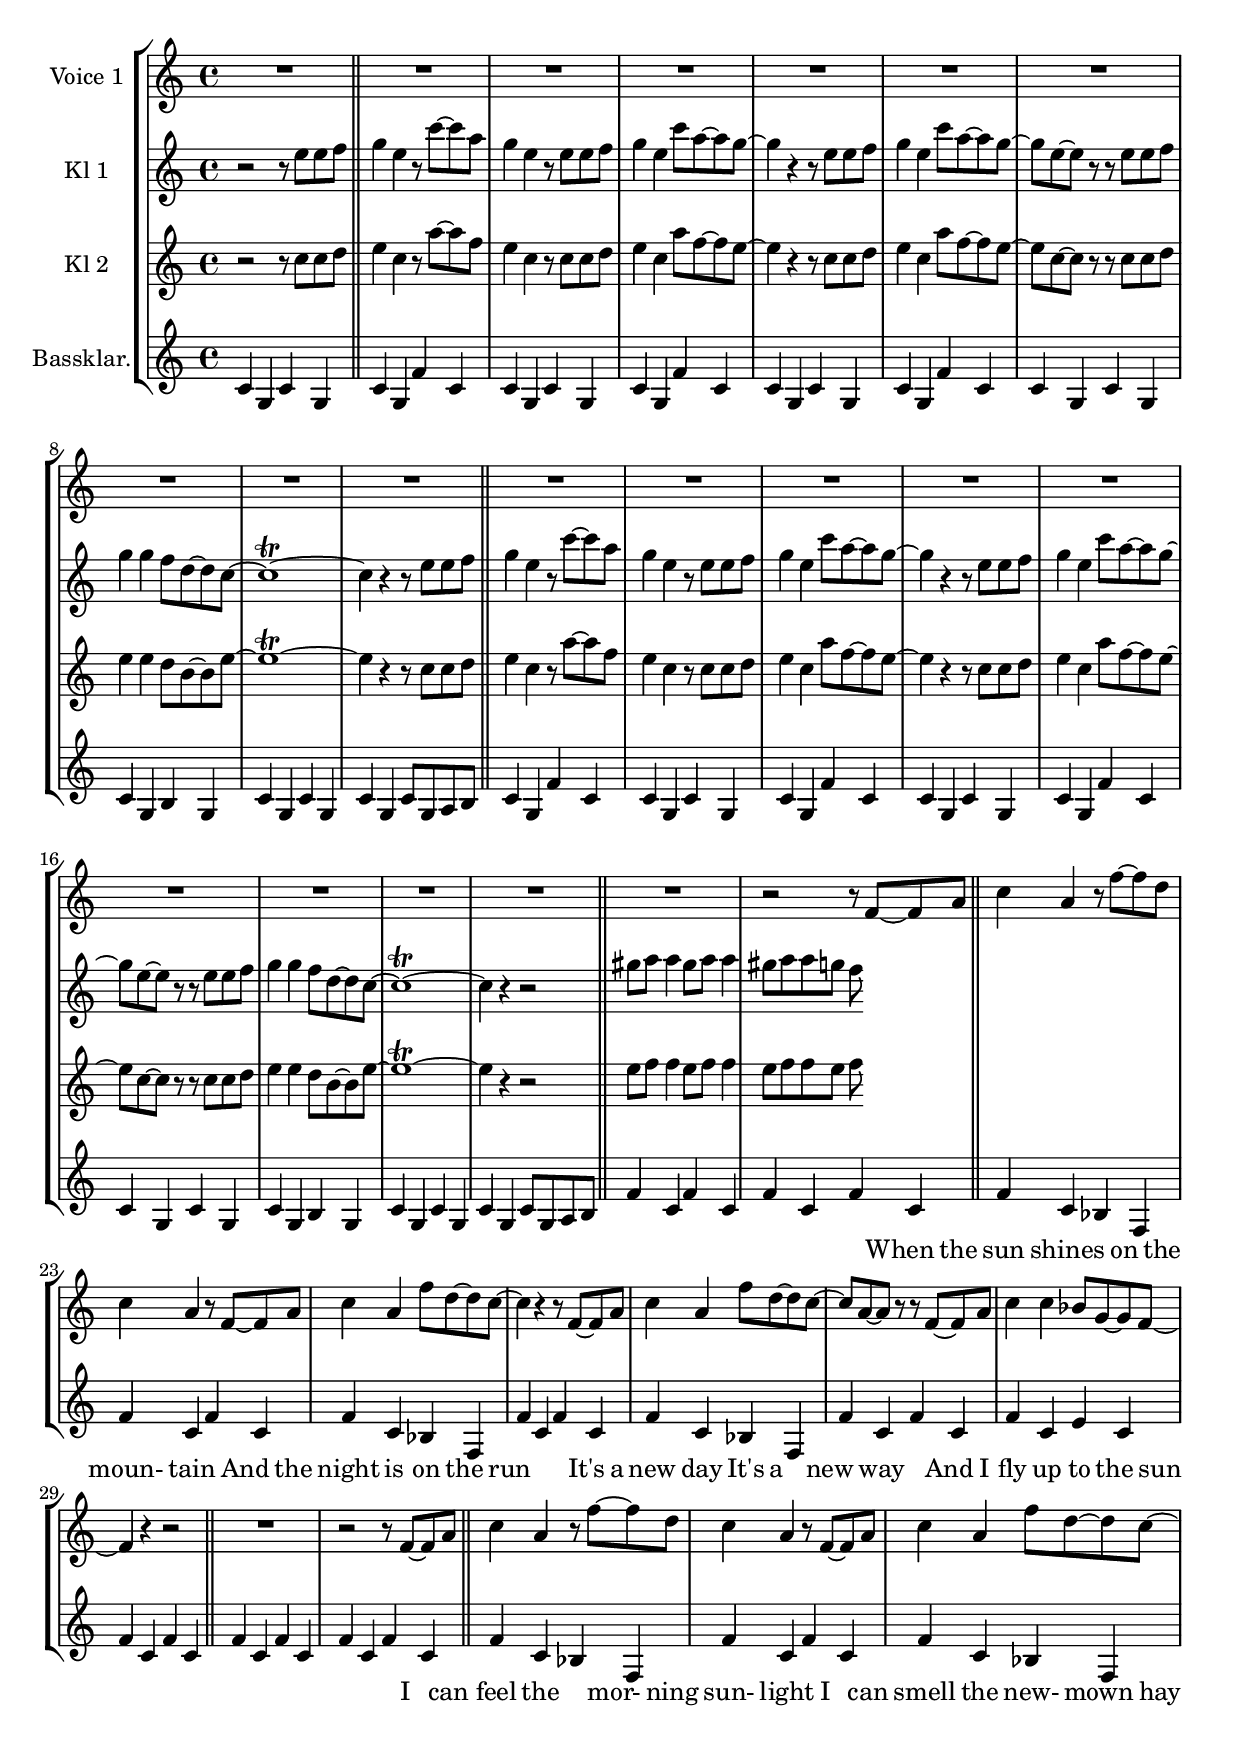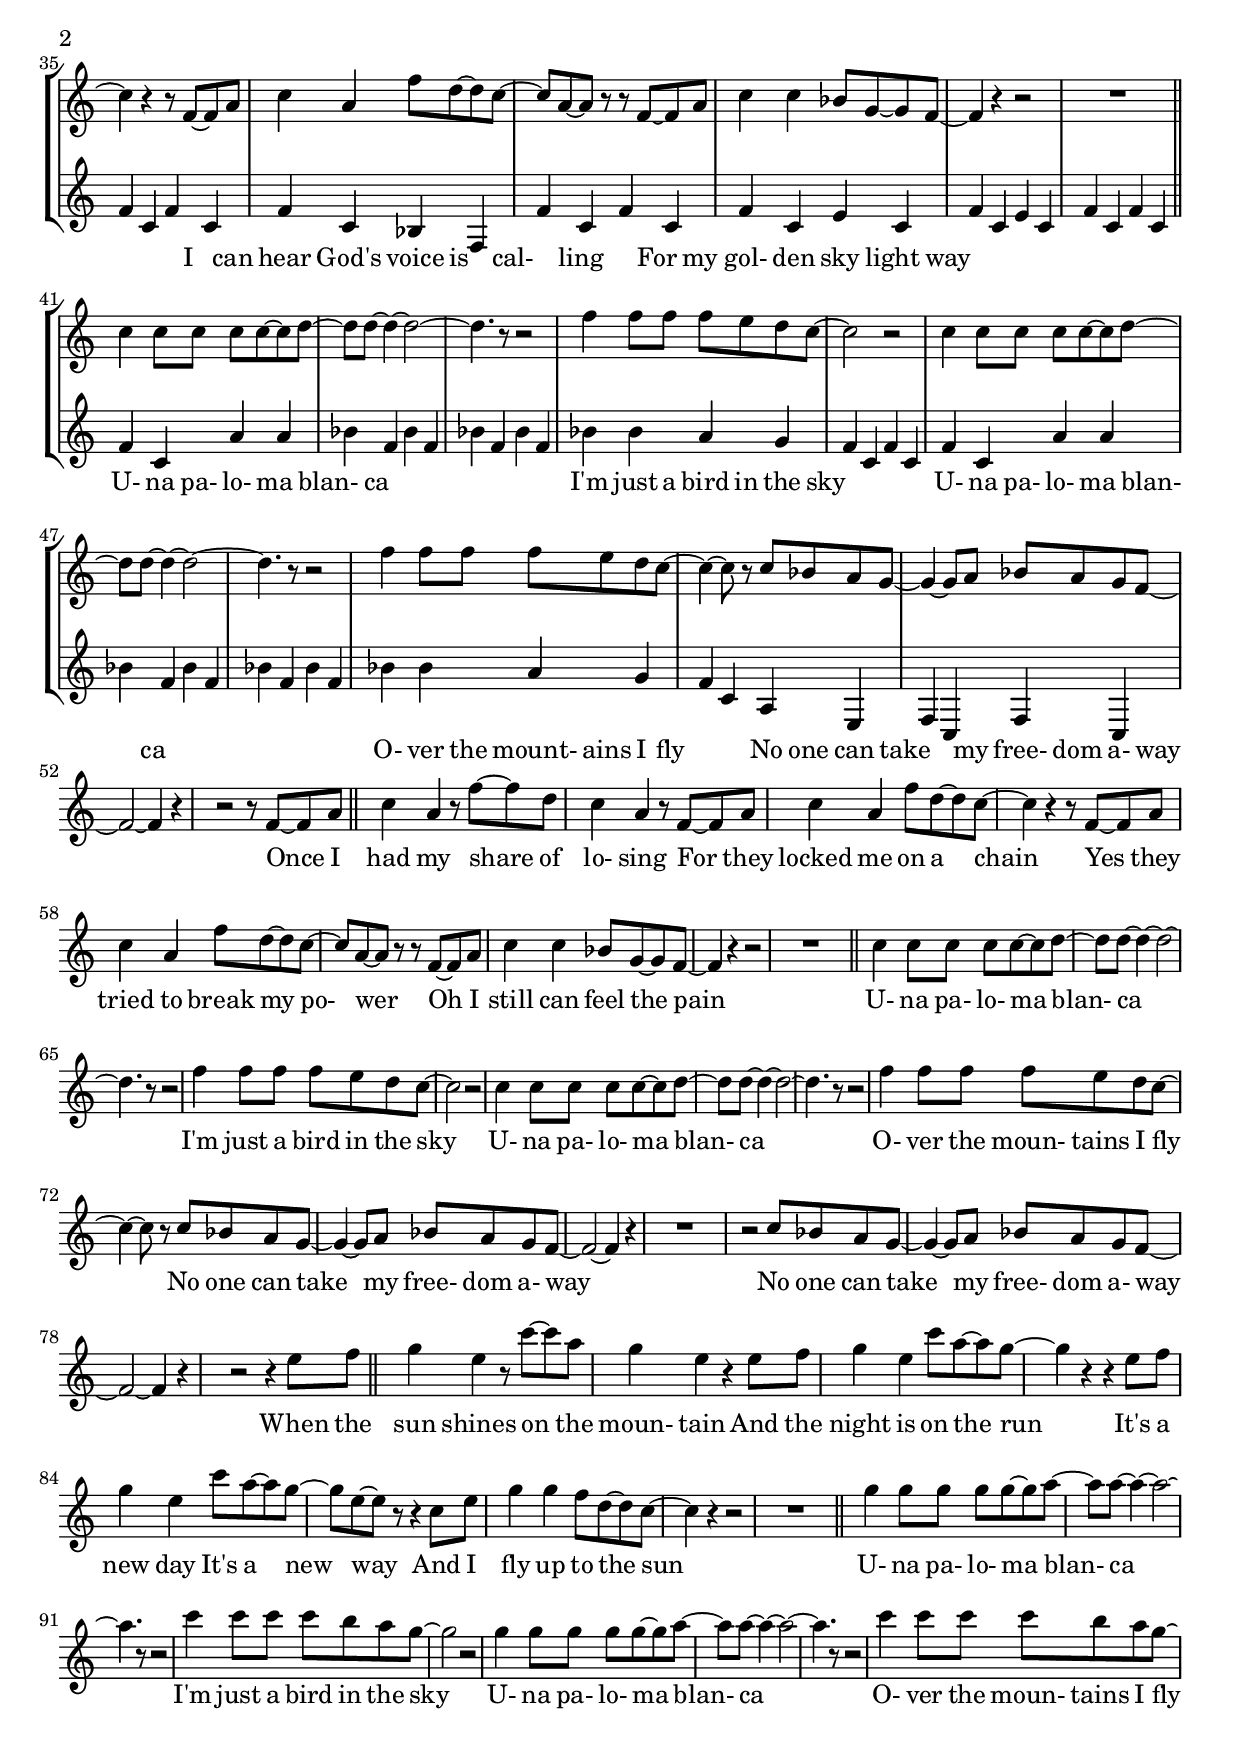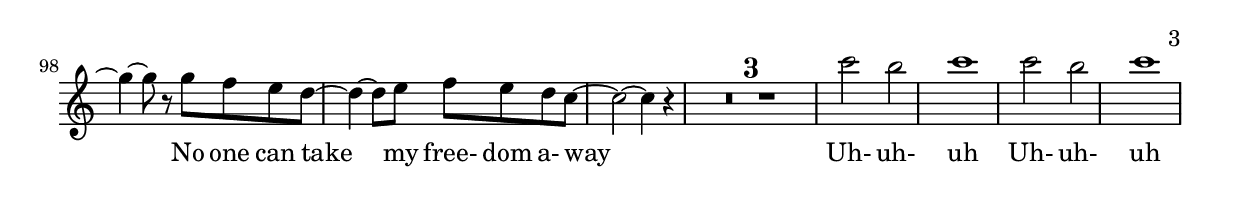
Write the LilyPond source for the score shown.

globalOhLaPaloma= {
\time 4/4
\key c \major
\compressEmptyMeasures
}
OhLaPalomaVeins = \new Voice="SoloEins" \relative c' {
R1*20
r2 r8 f~f a \bar"||"
c4 a  r8 f'~f d
c4 a r8 f~f a
c4 a  f'8 d~d c~
c4 r r8 f,~f a
c4 a  f'8 d~d c~
c8 a~a r8 r f~f a
c4 c bes8 g~g f~
f4 r r2 \bar"||"
R1
r2 r8 f~f a \bar"||"
c4 a  r8 f'~f d
c4 a r8 f~f a
c4 a  f'8 d~d c~
c4 r r8 f,~f a
c4 a  f'8 d~d c~
c8 a~a r8 r f~f a
c4 c bes8 g~g f~
f4 r r2
R1\bar"||"
c'4 c8 c c c ~c d~
d8 d~d4~ d2
~d4. r8 r2
f4 f8 f f e d c~
c2 r2
c4 c8 c c c ~c d~
d8 d~d4~ d2
~d4. r8 r2
f4 f8 f f e d c~
c4~c8 r8 c bes a g~
g4~g8 a bes a g f~
f2 ~f4 r
r2 r8 f~f a \bar"||"
c4 a  r8 f'~f d
c4 a r8 f~f a
c4 a  f'8 d~d c~
c4 r r8 f,~f a
c4 a  f'8 d~d c~
c8 a~a r8 r f~f a
c4 c bes8 g~g f~
f4 r r2
R1\bar"||"
c'4 c8 c c c ~c d~
d8 d~d4~ d2
~d4. r8 r2
f4 f8 f f e d c~
c2 r2
c4 c8 c c c ~c d~
d8 d~d4~ d2
~d4. r8 r2
f4 f8 f f e d c~
c4~c8 r8 c bes a g~
g4~g8 a bes a g f~
f2 ~f4 r
R1
r2 c'8 bes a g~
g4~g8 a bes a g f~
f2 ~f4 r
r2 r4 e'8 f
\bar"||"
g4 e  r8 c'~c a
g4 e r4 e8 f
g4 e  c'8 a~a g~
g4 r r4 e8 f
g4 e  c'8 a~a g~
g8 e~e r r4 c8 e
g4 g f8 d~d c~
c4 r r2
R1
\bar"||"
g'4 g8 g g g ~g a~
a8 a~a4~ a2
~a4. r8 r2
c4 c8 c c b a g~
g2 r2
g4 g8 g g g ~g a~
a8 a~a4~ a2
~a4. r8 r2
c4 c8 c c b a g~
g4~g8 r8 g f e d~
d4~d8 e f e d c~
c2 ~c4 r
R1*3
c'2 b
c1
c2 b
c1
}

SlyEins = \lyricmode{
When the sun shines on the moun- tain
And the night is on the run
It's a new day
It's a new way
And I fly up to the sun
I can feel the mor- ning sun- light
I can smell the new- mown hay
I can hear God's voice is cal- ling
For my gol- den sky light way
U- na pa- lo- ma blan- ca
I'm just a bird in the sky
U- na pa- lo- ma blan- ca
O- ver the mount- ains I fly
No one can take my free- dom a- way
Once I had my share of lo- sing
For they locked me on a chain
Yes they tried to break my po- wer
Oh I still can feel the pain
U- na pa- lo- ma blan- ca
I'm just a bird in the sky
U- na pa- lo- ma blan- ca
O- ver the moun- tains I fly
No one can take my free- dom a- way
No one can take my free- dom a- way
When the sun shines on the moun- tain
And the night is on the run
It's a new day
It's a new way
And I fly up to the sun
U- na pa- lo- ma blan- ca
I'm just a bird in the sky
U- na pa- lo- ma blan- ca
O- ver the moun- tains I fly
No one can take my free- dom a- way
Uh- uh- uh
Uh- uh- uh
}

OhLaPalomaEins = \new Voice \relative c''{
r2 r8 e e f \bar"||"
g4 e  r8 c'~c a
g4 e r8 e8 e f
g4 e  c'8 a~a g~
g4 r r8 e8 e f
g4 e  c'8 a~a g~
g8 e~e r r8 e e f
g4 g f8 d~d c~
c1\trill
~c4 r4 r8 e e f \bar"||"
g4 e  r8 c'~c a
g4 e r8 e8 e f
g4 e  c'8 a~a g~
g4 r r8 e8 e f
g4 e  c'8 a~a g~
g8 e~e r r8 e e f
g4 g f8 d~d c~
c1\trill
~c4 r4 r2
gis'8 a a4 gis8 a a4
gis8 a a8 g f
}

OhLaPalomaZwei = \new Voice \relative c''{
r2 r8 c c d \bar"||"
e4 c  r8 a'~a f
e4 c r8 c8 c d
e4 c  a'8 f~f e~
e4 r r8 c8 c d
e4 c  a'8 f~f e~
e8 c~c r r8 c c d
e4 e d8 b~b e~
e1\trill
~e4 r4 r8 c c d \bar"||"
e4 c  r8 a'~a f
e4 c r8 c8 c d
e4 c  a'8 f~f e~
e4 r r8 c8 c d
e4 c  a'8 f~f e~
e8 c~c r r8 c c d
e4 e d8 b~b e~
e1\trill
~e4 r4 r2
e8 f f4 e8 f f4
e8 f f8 e f
}

% \include "../Baker_OhLaPaloma/OhLaPaloma_drei.ly"
% \include "../Baker_OhLaPaloma/OhLaPaloma_vier.ly"
OhLaPalomaBass = \new Voice \relative c'{
c4 g c g\bar"||"
c4 g f' c
c4 g c g
c4 g f' c
c4 g c g
c4 g f' c
c4 g c g
c4 g b g
c4 g c g
c4 g c8 g a b\bar"||"
c4 g f' c
c4 g c g
c4 g f' c
c4 g c g
c4 g f' c
c4 g c g
c4 g b g
c4 g c g
c4 g c8 g a b\bar"||"
f'4 c f c
f4 c f c \bar"||"
f4 c bes f
f'4 c f c
f4 c bes f
f'4 c f c
f4 c bes f
f'4 c f c
f4 c e c
f4 c f c \bar"||"
f4 c f c
f4 c f c\bar"||"
f4 c bes f
f'4 c f c
f4 c bes f
f'4 c f c
f4 c bes f
f'4 c f c
f4 c e c
f4 c e c
f4 c f c\bar"||"
f4 c a' a
bes4 f bes f
bes4 f bes f
bes4 bes a g
f4 c f c
f4 c a' a
bes4 f bes f
bes4 f bes f
bes4 bes a g
f4 c a e
f4 c f c
}



\score{
    \new StaffGroup << 
        \new Staff{\set Staff.instrumentName = "Voice 1"
        \set Staff.midiInstrument = #"flute"
        << {\globalOhLaPaloma \OhLaPalomaVeins}
        \new Lyrics \lyricsto "SoloEins" {
        \SlyEins
        }
        >>
}
\new Staff{\set Staff.instrumentName = "Kl 1"
    \set Staff.midiInstrument = #"clarinet"
    << {\globalOhLaPaloma \OhLaPalomaEins } >>
}
\new Staff{\set Staff.instrumentName = "Kl 2"
    \set Staff.midiInstrument = #"clarinet"
    << {\globalOhLaPaloma \OhLaPalomaZwei} >>
}
% \new Staff{\set Staff.instrumentName = "Kl. 3"
%     \set Staff.midiInstrument = #"clarinet"
%     << \transpose c c {\globalWisstIhrNoch \WisstIhrNochzwei }>>
% }
    \new Staff{\set Staff.instrumentName = "Bassklar."
        \set Staff.midiInstrument = #"clarinet"
        << {\globalOhLaPaloma \OhLaPalomaBass }>>
    }
    >>
    \layout {
    \context {
		\Score
		\override SpacingSpanner.common-shortest-duration = #(ly:make-moment 2)
    }
    }
\midi { \tempo 4 = 150
%             \set Staff.midiInstrument = #"Acoustic Guitar (nylon)" % \vocaleinsINTRO
    %     \set Staff.midiInstrument = #"clarinet" %  \einsINTRO
%     \set Staff.midiInstrument = #"piano" % \zweiINTRO
%         \set Staff.midiInstrument = #"clarinet" \dreiINTRO
%         \set Staff.midiInstrument = #"clarinet" \vierINTRO
%         \set Staff.midiInstrument = #"clarinet" \bassINTRO
}
}
% \score{
%     \new Staff <<
%         \new Voice {
%         r \mf 
%         
%     }
%     >>
% }
% \midi { \tempo 4 = 110 }
